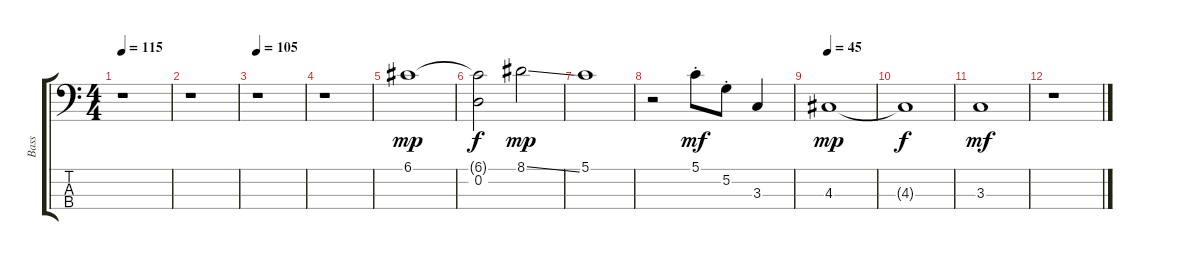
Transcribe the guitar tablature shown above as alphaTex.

\track ("Bass" "Bass") {instrument electricbassfinger}
\staff {score tabs}
\tuning (G2 D2 A1 E1) {hide}
\ts (4 4)
\tempo 115
\clef f4
\ks c
r.1{dy f} |
r.1 |
\tempo 105
r.1 |
r.1 |
6.1.1{dy mp} |
(6.1{t} 0.2).2{dy f} 8.1{ss}.2{dy mp} |
5.1.1 |
r.2 5.1{st}.8{dy mf} 5.2{st}.8 3.3.4 |
\tempo 45
4.3.1{dy mp} |
4.3{t}.1{dy f} |
3.3.1{dy mf} |
r.1
